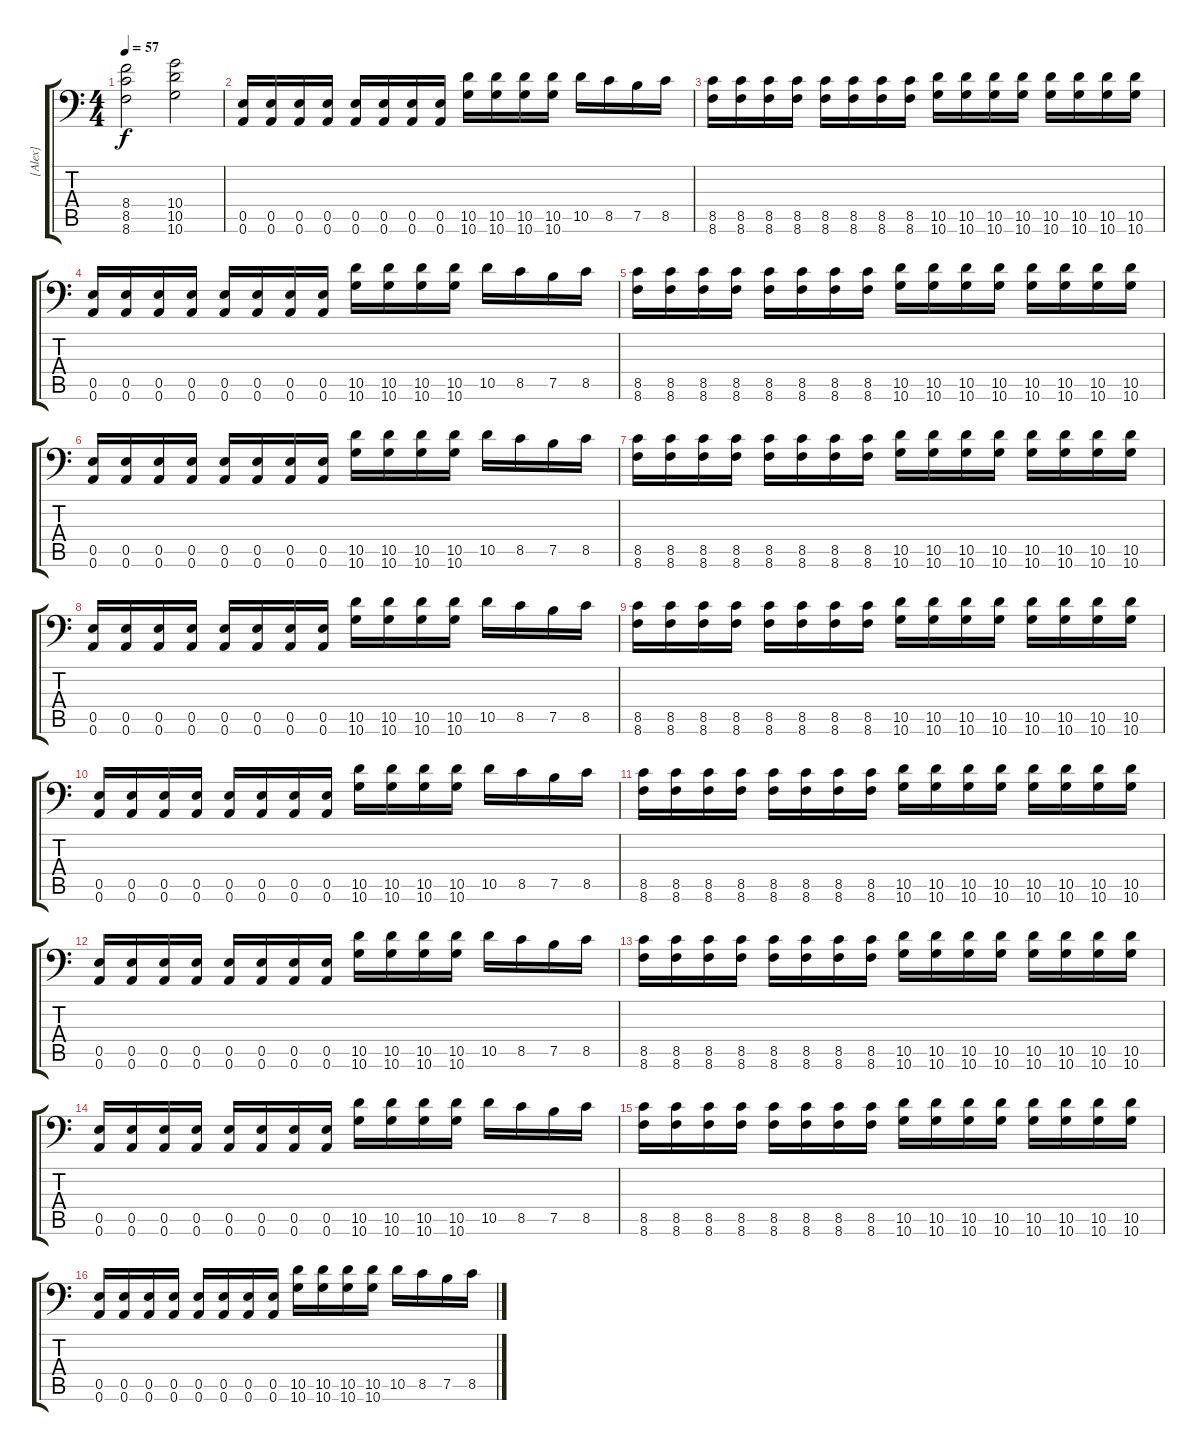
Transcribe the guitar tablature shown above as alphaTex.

\track ("[Alex]" "[Alex]") {instrument distortionguitar}
\staff {score tabs}
\tuning (B3 Gb3 D3 A2 E2 A1) {hide}
\ts (4 4)
\tempo 57
\clef f4
\ks c
(8.4 8.5 8.6).2{dy f} (10.4 10.5 10.6).2 |
(0.5 0.6).16 (0.5 0.6).16 (0.5 0.6).16 (0.5 0.6).16 (0.5 0.6).16 (0.5 0.6).16 (0.5 0.6).16 (0.5 0.6).16 (10.5 10.6).16 (10.5 10.6).16 (10.5 10.6).16 (10.5 10.6).16 10.5.16 8.5.16 7.5.16 8.5.16 |
(8.5 8.6).16 (8.5 8.6).16 (8.5 8.6).16 (8.5 8.6).16 (8.5 8.6).16 (8.5 8.6).16 (8.5 8.6).16 (8.5 8.6).16 (10.5 10.6).16 (10.5 10.6).16 (10.5 10.6).16 (10.5 10.6).16 (10.5 10.6).16 (10.5 10.6).16 (10.5 10.6).16 (10.5 10.6).16 |
(0.5 0.6).16 (0.5 0.6).16 (0.5 0.6).16 (0.5 0.6).16 (0.5 0.6).16 (0.5 0.6).16 (0.5 0.6).16 (0.5 0.6).16 (10.5 10.6).16 (10.5 10.6).16 (10.5 10.6).16 (10.5 10.6).16 10.5.16 8.5.16 7.5.16 8.5.16 |
(8.5 8.6).16 (8.5 8.6).16 (8.5 8.6).16 (8.5 8.6).16 (8.5 8.6).16 (8.5 8.6).16 (8.5 8.6).16 (8.5 8.6).16 (10.5 10.6).16 (10.5 10.6).16 (10.5 10.6).16 (10.5 10.6).16 (10.5 10.6).16 (10.5 10.6).16 (10.5 10.6).16 (10.5 10.6).16 |
(0.5 0.6).16 (0.5 0.6).16 (0.5 0.6).16 (0.5 0.6).16 (0.5 0.6).16 (0.5 0.6).16 (0.5 0.6).16 (0.5 0.6).16 (10.5 10.6).16 (10.5 10.6).16 (10.5 10.6).16 (10.5 10.6).16 10.5.16 8.5.16 7.5.16 8.5.16 |
(8.5 8.6).16 (8.5 8.6).16 (8.5 8.6).16 (8.5 8.6).16 (8.5 8.6).16 (8.5 8.6).16 (8.5 8.6).16 (8.5 8.6).16 (10.5 10.6).16 (10.5 10.6).16 (10.5 10.6).16 (10.5 10.6).16 (10.5 10.6).16 (10.5 10.6).16 (10.5 10.6).16 (10.5 10.6).16 |
(0.5 0.6).16 (0.5 0.6).16 (0.5 0.6).16 (0.5 0.6).16 (0.5 0.6).16 (0.5 0.6).16 (0.5 0.6).16 (0.5 0.6).16 (10.5 10.6).16 (10.5 10.6).16 (10.5 10.6).16 (10.5 10.6).16 10.5.16 8.5.16 7.5.16 8.5.16 |
(8.5 8.6).16 (8.5 8.6).16 (8.5 8.6).16 (8.5 8.6).16 (8.5 8.6).16 (8.5 8.6).16 (8.5 8.6).16 (8.5 8.6).16 (10.5 10.6).16 (10.5 10.6).16 (10.5 10.6).16 (10.5 10.6).16 (10.5 10.6).16 (10.5 10.6).16 (10.5 10.6).16 (10.5 10.6).16 |
(0.5 0.6).16 (0.5 0.6).16 (0.5 0.6).16 (0.5 0.6).16 (0.5 0.6).16 (0.5 0.6).16 (0.5 0.6).16 (0.5 0.6).16 (10.5 10.6).16 (10.5 10.6).16 (10.5 10.6).16 (10.5 10.6).16 10.5.16 8.5.16 7.5.16 8.5.16 |
(8.5 8.6).16 (8.5 8.6).16 (8.5 8.6).16 (8.5 8.6).16 (8.5 8.6).16 (8.5 8.6).16 (8.5 8.6).16 (8.5 8.6).16 (10.5 10.6).16 (10.5 10.6).16 (10.5 10.6).16 (10.5 10.6).16 (10.5 10.6).16 (10.5 10.6).16 (10.5 10.6).16 (10.5 10.6).16 |
(0.5 0.6).16 (0.5 0.6).16 (0.5 0.6).16 (0.5 0.6).16 (0.5 0.6).16 (0.5 0.6).16 (0.5 0.6).16 (0.5 0.6).16 (10.5 10.6).16 (10.5 10.6).16 (10.5 10.6).16 (10.5 10.6).16 10.5.16 8.5.16 7.5.16 8.5.16 |
(8.5 8.6).16 (8.5 8.6).16 (8.5 8.6).16 (8.5 8.6).16 (8.5 8.6).16 (8.5 8.6).16 (8.5 8.6).16 (8.5 8.6).16 (10.5 10.6).16 (10.5 10.6).16 (10.5 10.6).16 (10.5 10.6).16 (10.5 10.6).16 (10.5 10.6).16 (10.5 10.6).16 (10.5 10.6).16 |
(0.5 0.6).16 (0.5 0.6).16 (0.5 0.6).16 (0.5 0.6).16 (0.5 0.6).16 (0.5 0.6).16 (0.5 0.6).16 (0.5 0.6).16 (10.5 10.6).16 (10.5 10.6).16 (10.5 10.6).16 (10.5 10.6).16 10.5.16 8.5.16 7.5.16 8.5.16 |
(8.5 8.6).16 (8.5 8.6).16 (8.5 8.6).16 (8.5 8.6).16 (8.5 8.6).16 (8.5 8.6).16 (8.5 8.6).16 (8.5 8.6).16 (10.5 10.6).16 (10.5 10.6).16 (10.5 10.6).16 (10.5 10.6).16 (10.5 10.6).16 (10.5 10.6).16 (10.5 10.6).16 (10.5 10.6).16 |
(0.5 0.6).16 (0.5 0.6).16 (0.5 0.6).16 (0.5 0.6).16 (0.5 0.6).16 (0.5 0.6).16 (0.5 0.6).16 (0.5 0.6).16 (10.5 10.6).16 (10.5 10.6).16 (10.5 10.6).16 (10.5 10.6).16 10.5.16 8.5.16 7.5.16 8.5.16
